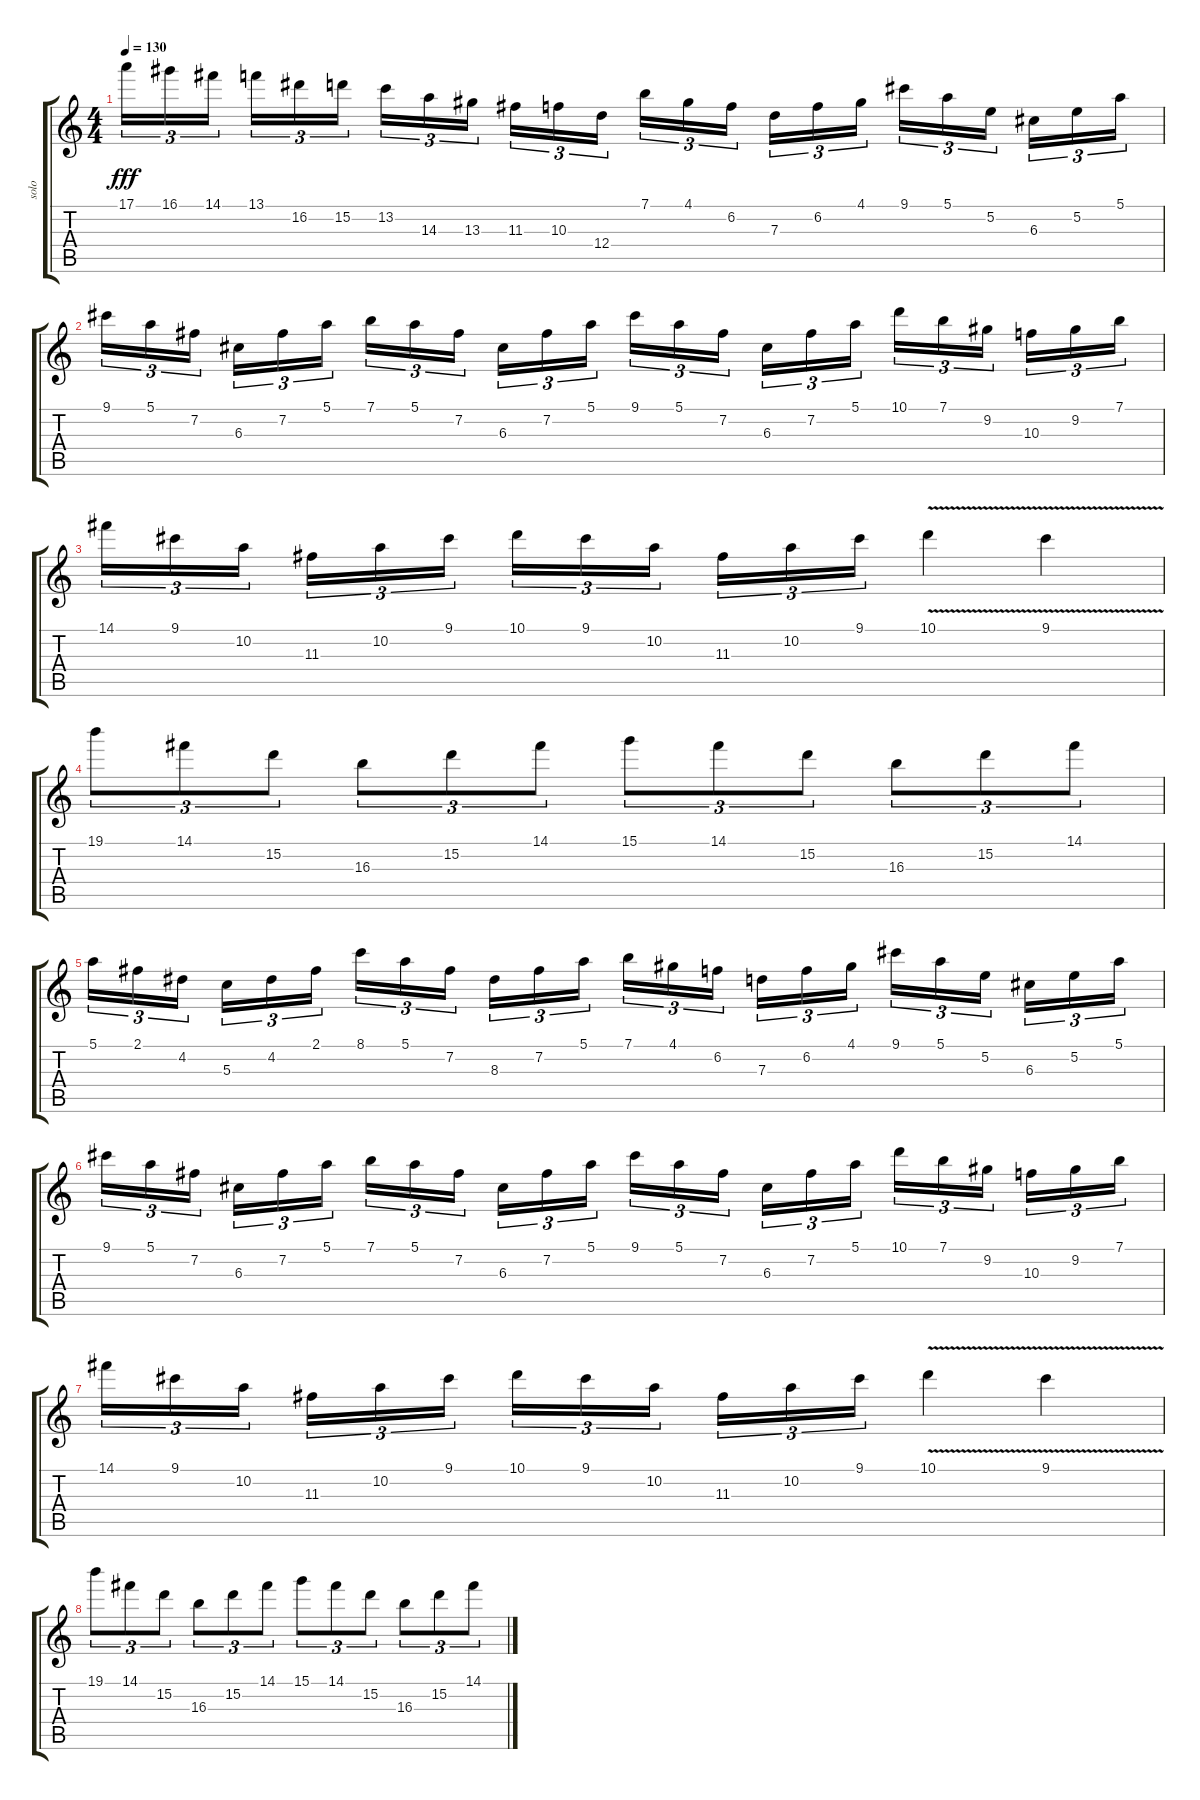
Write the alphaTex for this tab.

\track ("solo" "solo") {solo instrument overdrivenguitar}
\staff {score tabs}
\tuning (E4 B3 G3 D3 A2 E2) {hide}
\ts (4 4)
\tempo 130
\clef g2
\ks c
17.1.16{tu (3 2) dy fff} 16.1.16{tu (3 2)} 14.1.16{tu (3 2) beam splitsecondary} 13.1.16{tu (3 2)} 16.2.16{tu (3 2)} 15.2.16{tu (3 2)} 13.2.16{tu (3 2)} 14.3.16{tu (3 2)} 13.3.16{tu (3 2) beam splitsecondary} 11.3.16{tu (3 2)} 10.3.16{tu (3 2)} 12.4.16{tu (3 2)} 7.1.16{tu (3 2)} 4.1.16{tu (3 2)} 6.2.16{tu (3 2) beam splitsecondary} 7.3.16{tu (3 2)} 6.2.16{tu (3 2)} 4.1.16{tu (3 2)} 9.1.16{tu (3 2)} 5.1.16{tu (3 2)} 5.2.16{tu (3 2) beam splitsecondary} 6.3.16{tu (3 2)} 5.2.16{tu (3 2)} 5.1.16{tu (3 2)} |
9.1.16{tu (3 2)} 5.1.16{tu (3 2)} 7.2.16{tu (3 2) beam splitsecondary} 6.3.16{tu (3 2)} 7.2.16{tu (3 2)} 5.1.16{tu (3 2)} 7.1.16{tu (3 2)} 5.1.16{tu (3 2)} 7.2.16{tu (3 2) beam splitsecondary} 6.3.16{tu (3 2)} 7.2.16{tu (3 2)} 5.1.16{tu (3 2)} 9.1.16{tu (3 2)} 5.1.16{tu (3 2)} 7.2.16{tu (3 2) beam splitsecondary} 6.3.16{tu (3 2)} 7.2.16{tu (3 2)} 5.1.16{tu (3 2)} 10.1.16{tu (3 2)} 7.1.16{tu (3 2)} 9.2.16{tu (3 2) beam splitsecondary} 10.3.16{tu (3 2)} 9.2.16{tu (3 2)} 7.1.16{tu (3 2)} |
14.1.16{tu (3 2)} 9.1.16{tu (3 2)} 10.2.16{tu (3 2) beam splitsecondary} 11.3.16{tu (3 2)} 10.2.16{tu (3 2)} 9.1.16{tu (3 2)} 10.1.16{tu (3 2)} 9.1.16{tu (3 2)} 10.2.16{tu (3 2) beam splitsecondary} 11.3.16{tu (3 2)} 10.2.16{tu (3 2)} 9.1.16{tu (3 2)} 10.1{v}.4 9.1{v}.4 |
19.1.8{tu (3 2)} 14.1.8{tu (3 2)} 15.2.8{tu (3 2)} 16.3.8{tu (3 2)} 15.2.8{tu (3 2)} 14.1.8{tu (3 2)} 15.1.8{tu (3 2)} 14.1.8{tu (3 2)} 15.2.8{tu (3 2)} 16.3.8{tu (3 2)} 15.2.8{tu (3 2)} 14.1.8{tu (3 2)} |
5.1.16{tu (3 2)} 2.1.16{tu (3 2)} 4.2.16{tu (3 2) beam splitsecondary} 5.3.16{tu (3 2)} 4.2.16{tu (3 2)} 2.1.16{tu (3 2)} 8.1.16{tu (3 2)} 5.1.16{tu (3 2)} 7.2.16{tu (3 2) beam splitsecondary} 8.3.16{tu (3 2)} 7.2.16{tu (3 2)} 5.1.16{tu (3 2)} 7.1.16{tu (3 2)} 4.1.16{tu (3 2)} 6.2.16{tu (3 2) beam splitsecondary} 7.3.16{tu (3 2)} 6.2.16{tu (3 2)} 4.1.16{tu (3 2)} 9.1.16{tu (3 2)} 5.1.16{tu (3 2)} 5.2.16{tu (3 2) beam splitsecondary} 6.3.16{tu (3 2)} 5.2.16{tu (3 2)} 5.1.16{tu (3 2)} |
9.1.16{tu (3 2)} 5.1.16{tu (3 2)} 7.2.16{tu (3 2) beam splitsecondary} 6.3.16{tu (3 2)} 7.2.16{tu (3 2)} 5.1.16{tu (3 2)} 7.1.16{tu (3 2)} 5.1.16{tu (3 2)} 7.2.16{tu (3 2) beam splitsecondary} 6.3.16{tu (3 2)} 7.2.16{tu (3 2)} 5.1.16{tu (3 2)} 9.1.16{tu (3 2)} 5.1.16{tu (3 2)} 7.2.16{tu (3 2) beam splitsecondary} 6.3.16{tu (3 2)} 7.2.16{tu (3 2)} 5.1.16{tu (3 2)} 10.1.16{tu (3 2)} 7.1.16{tu (3 2)} 9.2.16{tu (3 2) beam splitsecondary} 10.3.16{tu (3 2)} 9.2.16{tu (3 2)} 7.1.16{tu (3 2)} |
14.1.16{tu (3 2)} 9.1.16{tu (3 2)} 10.2.16{tu (3 2) beam splitsecondary} 11.3.16{tu (3 2)} 10.2.16{tu (3 2)} 9.1.16{tu (3 2)} 10.1.16{tu (3 2)} 9.1.16{tu (3 2)} 10.2.16{tu (3 2) beam splitsecondary} 11.3.16{tu (3 2)} 10.2.16{tu (3 2)} 9.1.16{tu (3 2)} 10.1{v}.4 9.1{v}.4 |
19.1.8{tu (3 2)} 14.1.8{tu (3 2)} 15.2.8{tu (3 2)} 16.3.8{tu (3 2)} 15.2.8{tu (3 2)} 14.1.8{tu (3 2)} 15.1.8{tu (3 2)} 14.1.8{tu (3 2)} 15.2.8{tu (3 2)} 16.3.8{tu (3 2)} 15.2.8{tu (3 2)} 14.1.8{tu (3 2)}
